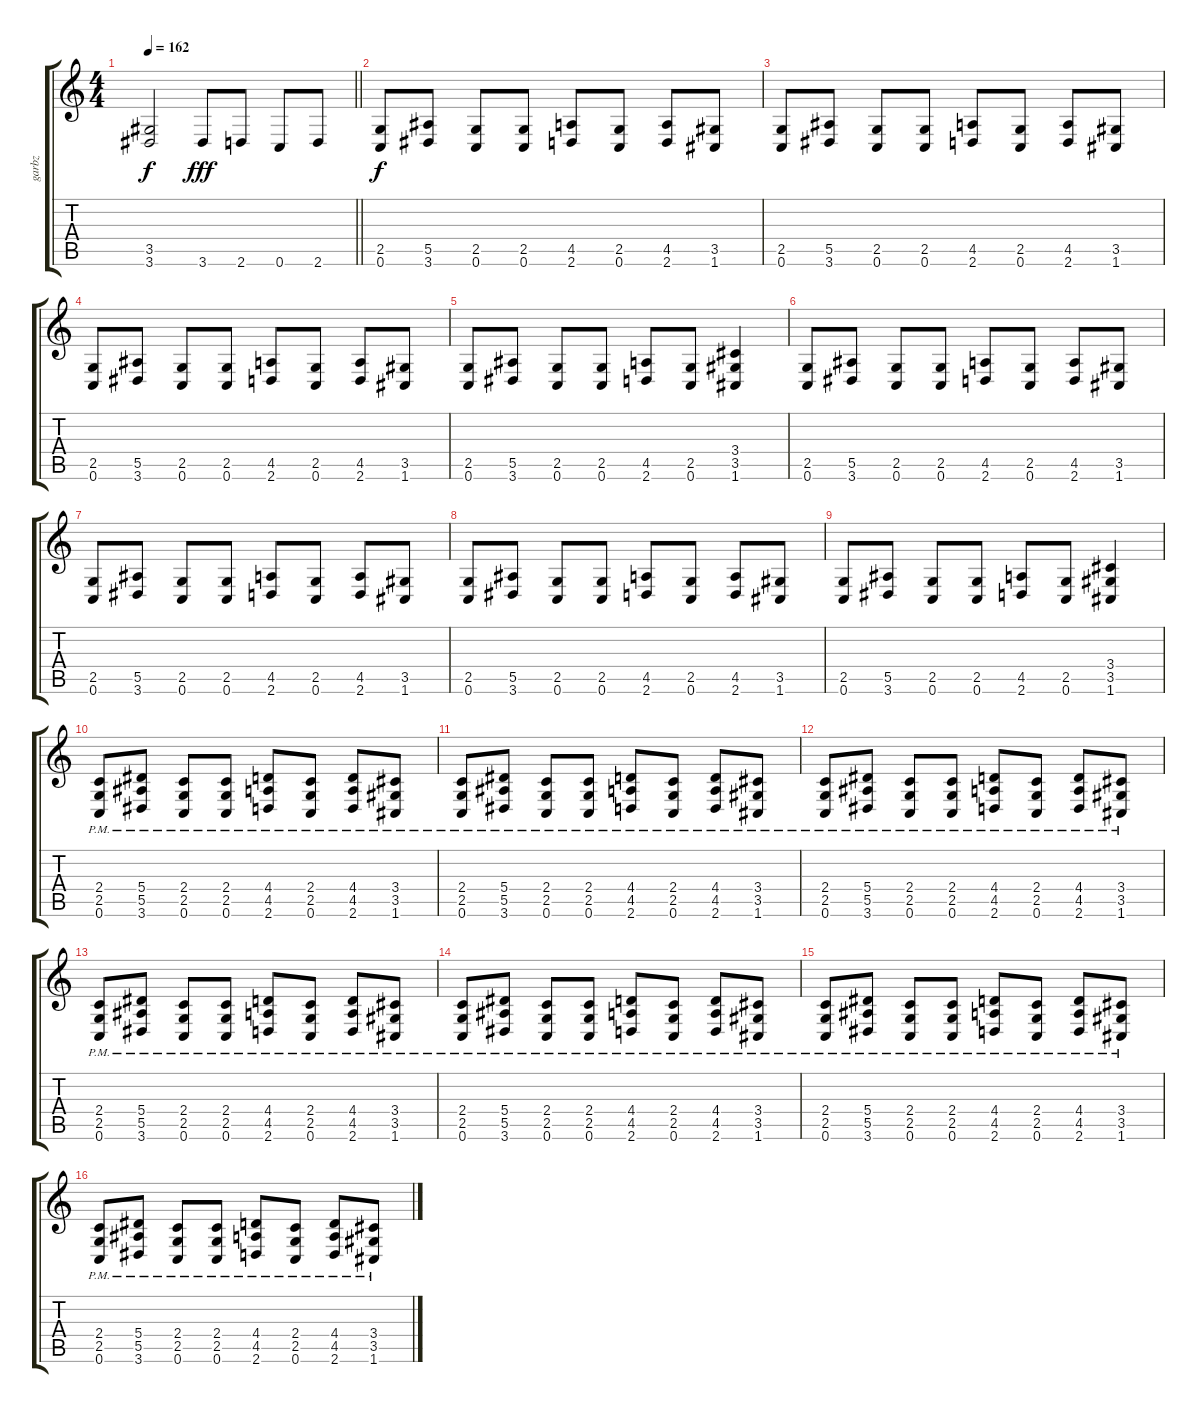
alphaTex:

\track ("garbz" "garbz") {instrument distortionguitar}
\staff {score tabs}
\tuning (C4 G3 Eb3 Bb2 F2 C2) {hide}
\ts (4 4)
\tempo 162
\clef g2
\barLineRight lightlight
\ks c
(3.5{t} 3.6{t}).2{dy f} 3.6.8{dy fff} 2.6.8 0.6.8 2.6.8 |
(2.5 0.6).8{dy f} (5.5 3.6).8 (2.5 0.6).8 (2.5 0.6).8 (4.5 2.6).8 (2.5 0.6).8 (4.5 2.6).8 (3.5 1.6).8 |
(2.5 0.6).8 (5.5 3.6).8 (2.5 0.6).8 (2.5 0.6).8 (4.5 2.6).8 (2.5 0.6).8 (4.5 2.6).8 (3.5 1.6).8 |
(2.5 0.6).8 (5.5 3.6).8 (2.5 0.6).8 (2.5 0.6).8 (4.5 2.6).8 (2.5 0.6).8 (4.5 2.6).8 (3.5 1.6).8 |
(2.5 0.6).8 (5.5 3.6).8 (2.5 0.6).8 (2.5 0.6).8 (4.5 2.6).8 (2.5 0.6).8 (3.4 3.5 1.6).4 |
(2.5 0.6).8 (5.5 3.6).8 (2.5 0.6).8 (2.5 0.6).8 (4.5 2.6).8 (2.5 0.6).8 (4.5 2.6).8 (3.5 1.6).8 |
(2.5 0.6).8 (5.5 3.6).8 (2.5 0.6).8 (2.5 0.6).8 (4.5 2.6).8 (2.5 0.6).8 (4.5 2.6).8 (3.5 1.6).8 |
(2.5 0.6).8 (5.5 3.6).8 (2.5 0.6).8 (2.5 0.6).8 (4.5 2.6).8 (2.5 0.6).8 (4.5 2.6).8 (3.5 1.6).8 |
(2.5 0.6).8 (5.5 3.6).8 (2.5 0.6).8 (2.5 0.6).8 (4.5 2.6).8 (2.5 0.6).8 (3.4 3.5 1.6).4 |
(2.4{pm} 2.5{pm} 0.6{pm}).8 (5.4{pm} 5.5{pm} 3.6{pm}).8 (2.4{pm} 2.5{pm} 0.6{pm}).8 (2.4{pm} 2.5{pm} 0.6{pm}).8 (4.4{pm} 4.5{pm} 2.6{pm}).8 (2.4{pm} 2.5{pm} 0.6{pm}).8 (4.4{pm} 4.5{pm} 2.6{pm}).8 (3.4{pm} 3.5{pm} 1.6{pm}).8 |
(2.4{pm} 2.5{pm} 0.6{pm}).8 (5.4{pm} 5.5{pm} 3.6{pm}).8 (2.4{pm} 2.5{pm} 0.6{pm}).8 (2.4{pm} 2.5{pm} 0.6{pm}).8 (4.4{pm} 4.5{pm} 2.6{pm}).8 (2.4{pm} 2.5{pm} 0.6{pm}).8 (4.4{pm} 4.5{pm} 2.6{pm}).8 (3.4{pm} 3.5{pm} 1.6{pm}).8 |
(2.4{pm} 2.5{pm} 0.6{pm}).8 (5.4{pm} 5.5{pm} 3.6{pm}).8 (2.4{pm} 2.5{pm} 0.6{pm}).8 (2.4{pm} 2.5{pm} 0.6{pm}).8 (4.4{pm} 4.5{pm} 2.6{pm}).8 (2.4{pm} 2.5{pm} 0.6{pm}).8 (4.4{pm} 4.5{pm} 2.6{pm}).8 (3.4{pm} 3.5{pm} 1.6{pm}).8 |
(2.4{pm} 2.5{pm} 0.6{pm}).8 (5.4{pm} 5.5{pm} 3.6{pm}).8 (2.4{pm} 2.5{pm} 0.6{pm}).8 (2.4{pm} 2.5{pm} 0.6{pm}).8 (4.4{pm} 4.5{pm} 2.6{pm}).8 (2.4{pm} 2.5{pm} 0.6{pm}).8 (4.4{pm} 4.5{pm} 2.6{pm}).8 (3.4{pm} 3.5{pm} 1.6{pm}).8 |
(2.4{pm} 2.5{pm} 0.6{pm}).8 (5.4{pm} 5.5{pm} 3.6{pm}).8 (2.4{pm} 2.5{pm} 0.6{pm}).8 (2.4{pm} 2.5{pm} 0.6{pm}).8 (4.4{pm} 4.5{pm} 2.6{pm}).8 (2.4{pm} 2.5{pm} 0.6{pm}).8 (4.4{pm} 4.5{pm} 2.6{pm}).8 (3.4{pm} 3.5{pm} 1.6{pm}).8 |
(2.4{pm} 2.5{pm} 0.6{pm}).8 (5.4{pm} 5.5{pm} 3.6{pm}).8 (2.4{pm} 2.5{pm} 0.6{pm}).8 (2.4{pm} 2.5{pm} 0.6{pm}).8 (4.4{pm} 4.5{pm} 2.6{pm}).8 (2.4{pm} 2.5{pm} 0.6{pm}).8 (4.4{pm} 4.5{pm} 2.6{pm}).8 (3.4{pm} 3.5{pm} 1.6{pm}).8 |
(2.4{pm} 2.5{pm} 0.6{pm}).8 (5.4{pm} 5.5{pm} 3.6{pm}).8 (2.4{pm} 2.5{pm} 0.6{pm}).8 (2.4{pm} 2.5{pm} 0.6{pm}).8 (4.4{pm} 4.5{pm} 2.6{pm}).8 (2.4{pm} 2.5{pm} 0.6{pm}).8 (4.4{pm} 4.5{pm} 2.6{pm}).8 (3.4{pm} 3.5{pm} 1.6{pm}).8
